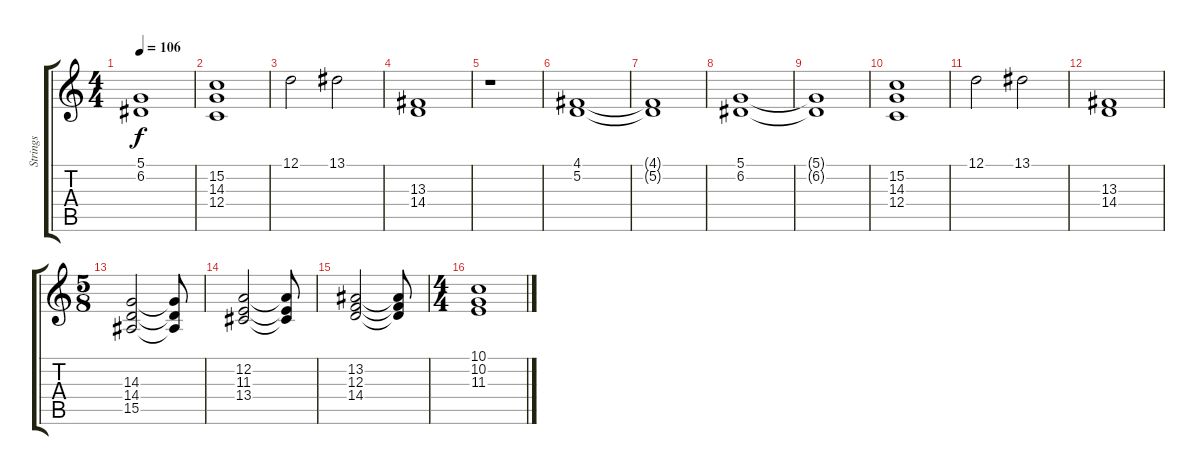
\track ("Strings" "Strings") {instrument stringensemble1}
\staff {score tabs}
\tuning (D4 A3 F3 C3 G2 D2) {hide}
\ts (4 4)
\tempo 106
\clef g2
\ks c
(5.1{t} 6.2{t}).1{dy f} |
(15.2 14.3 12.4).1 |
12.1.2 13.1.2 |
(13.3 14.4).1 |
r.1 |
(4.1 5.2).1 |
(4.1{t} 5.2{t}).1 |
(5.1 6.2).1 |
(5.1{t} 6.2{t}).1 |
(15.2 14.3 12.4).1 |
12.1.2 13.1.2 |
(13.3 14.4).1 |
\ts (5 8)
(14.3 14.4 15.5).2 (14.3{t} 14.4{t} 15.5{t}).8 |
(12.2 11.3 13.4).2 (12.2{t} 11.3{t} 13.4{t}).8 |
(13.2 12.3 14.4).2 (13.2{t} 12.3{t} 14.4{t}).8 |
\ts (4 4)
(10.1 10.2 11.3).1
